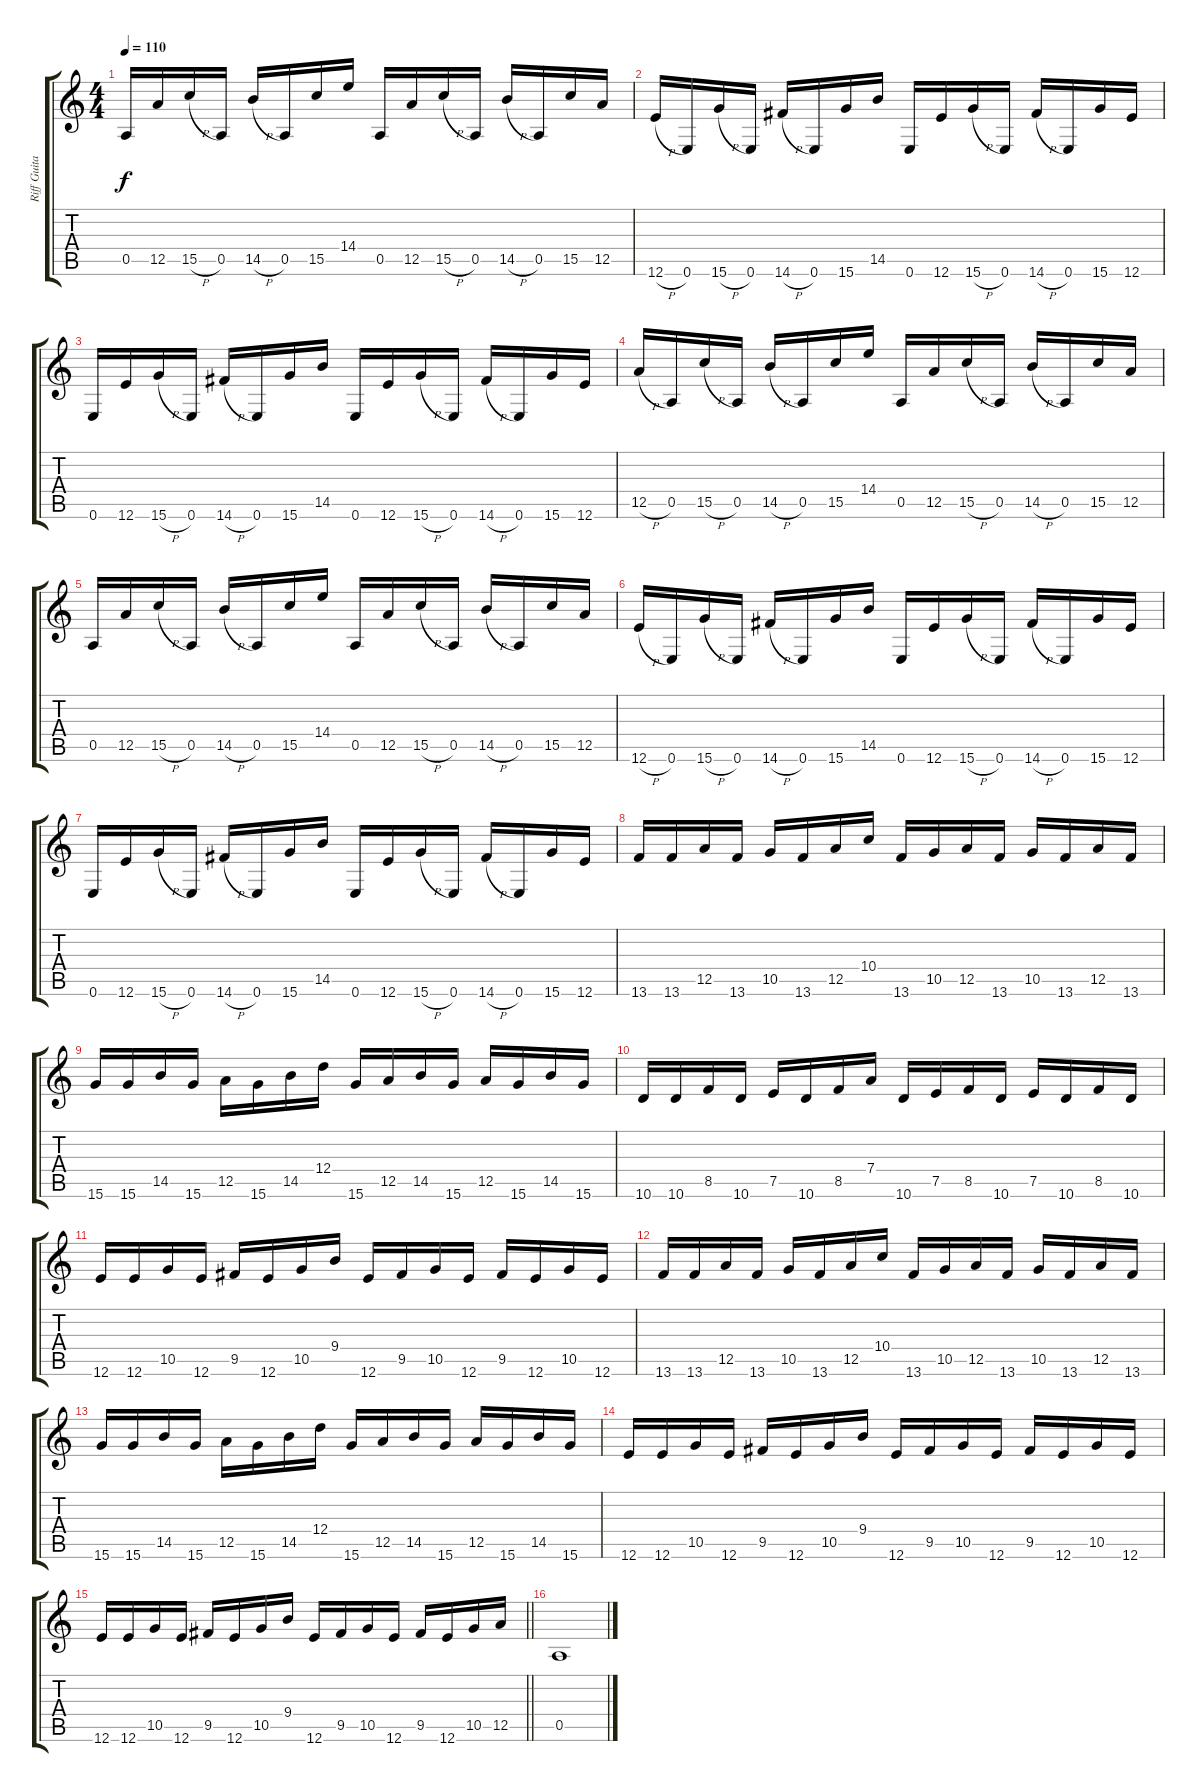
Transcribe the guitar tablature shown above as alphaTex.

\track ("Riff Guitar" "Riff Guita") {instrument distortionguitar bank 255}
\staff {score tabs}
\tuning (E4 B3 G3 D3 A2 E2) {hide}
\ts (4 4)
\tempo 110
\clef g2
\ks c
0.5.16{dy f} 12.5.16 15.5{h}.16 0.5.16 14.5{h}.16 0.5.16 15.5.16 14.4.16 0.5.16 12.5.16 15.5{h}.16 0.5.16 14.5{h}.16 0.5.16 15.5.16 12.5.16 |
12.6{h}.16 0.6.16 15.6{h}.16 0.6.16 14.6{h}.16 0.6.16 15.6.16 14.5.16 0.6.16 12.6.16 15.6{h}.16 0.6.16 14.6{h}.16 0.6.16 15.6.16 12.6.16 |
0.6.16 12.6.16 15.6{h}.16 0.6.16 14.6{h}.16 0.6.16 15.6.16 14.5.16 0.6.16 12.6.16 15.6{h}.16 0.6.16 14.6{h}.16 0.6.16 15.6.16 12.6.16 |
12.5{h}.16 0.5.16 15.5{h}.16 0.5.16 14.5{h}.16 0.5.16 15.5.16 14.4.16 0.5.16 12.5.16 15.5{h}.16 0.5.16 14.5{h}.16 0.5.16 15.5.16 12.5.16 |
0.5.16 12.5.16 15.5{h}.16 0.5.16 14.5{h}.16 0.5.16 15.5.16 14.4.16 0.5.16 12.5.16 15.5{h}.16 0.5.16 14.5{h}.16 0.5.16 15.5.16 12.5.16 |
12.6{h}.16 0.6.16 15.6{h}.16 0.6.16 14.6{h}.16 0.6.16 15.6.16 14.5.16 0.6.16 12.6.16 15.6{h}.16 0.6.16 14.6{h}.16 0.6.16 15.6.16 12.6.16 |
0.6.16 12.6.16 15.6{h}.16 0.6.16 14.6{h}.16 0.6.16 15.6.16 14.5.16 0.6.16 12.6.16 15.6{h}.16 0.6.16 14.6{h}.16 0.6.16 15.6.16 12.6.16 |
13.6.16 13.6.16 12.5.16 13.6.16 10.5.16 13.6.16 12.5.16 10.4.16 13.6.16 10.5.16 12.5.16 13.6.16 10.5.16 13.6.16 12.5.16 13.6.16 |
15.6.16 15.6.16 14.5.16 15.6.16 12.5.16 15.6.16 14.5.16 12.4.16 15.6.16 12.5.16 14.5.16 15.6.16 12.5.16 15.6.16 14.5.16 15.6.16 |
10.6.16 10.6.16 8.5.16 10.6.16 7.5.16 10.6.16 8.5.16 7.4.16 10.6.16 7.5.16 8.5.16 10.6.16 7.5.16 10.6.16 8.5.16 10.6.16 |
12.6.16 12.6.16 10.5.16 12.6.16 9.5.16 12.6.16 10.5.16 9.4.16 12.6.16 9.5.16 10.5.16 12.6.16 9.5.16 12.6.16 10.5.16 12.6.16 |
13.6.16 13.6.16 12.5.16 13.6.16 10.5.16 13.6.16 12.5.16 10.4.16 13.6.16 10.5.16 12.5.16 13.6.16 10.5.16 13.6.16 12.5.16 13.6.16 |
15.6.16 15.6.16 14.5.16 15.6.16 12.5.16 15.6.16 14.5.16 12.4.16 15.6.16 12.5.16 14.5.16 15.6.16 12.5.16 15.6.16 14.5.16 15.6.16 |
12.6.16 12.6.16 10.5.16 12.6.16 9.5.16 12.6.16 10.5.16 9.4.16 12.6.16 9.5.16 10.5.16 12.6.16 9.5.16 12.6.16 10.5.16 12.6.16 |
\barLineRight lightlight
12.6.16 12.6.16 10.5.16 12.6.16 9.5.16 12.6.16 10.5.16 9.4.16 12.6.16 9.5.16 10.5.16 12.6.16 9.5.16 12.6.16 10.5.16 12.5.16 |
0.5.1
